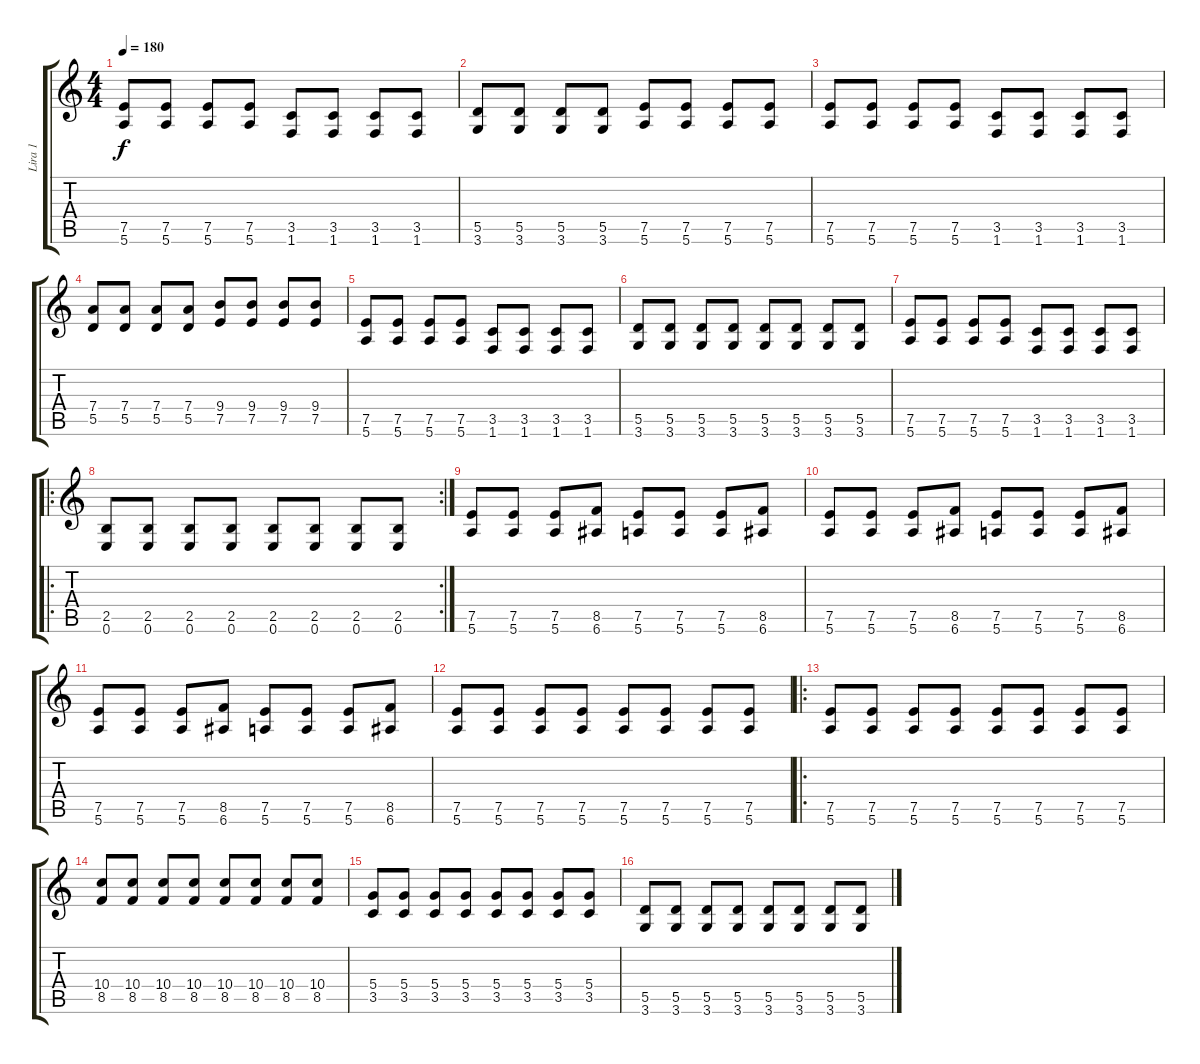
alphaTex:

\track ("Lira 1" "Lira 1") {instrument overdrivenguitar}
\staff {score tabs}
\tuning (E4 B3 G3 D3 A2 E2) {hide}
\ts (4 4)
\tempo 180
\clef g2
\ks c
(7.5 5.6).8{dy f} (7.5 5.6).8 (7.5 5.6).8 (7.5 5.6).8 (3.5 1.6).8 (3.5 1.6).8 (3.5 1.6).8 (3.5 1.6).8 |
(5.5 3.6).8 (5.5 3.6).8 (5.5 3.6).8 (5.5 3.6).8 (7.5 5.6).8 (7.5 5.6).8 (7.5 5.6).8 (7.5 5.6).8 |
(7.5 5.6).8 (7.5 5.6).8 (7.5 5.6).8 (7.5 5.6).8 (3.5 1.6).8 (3.5 1.6).8 (3.5 1.6).8 (3.5 1.6).8 |
(7.4 5.5).8 (7.4 5.5).8 (7.4 5.5).8 (7.4 5.5).8 (9.4 7.5).8 (9.4 7.5).8 (9.4 7.5).8 (9.4 7.5).8 |
(7.5 5.6).8 (7.5 5.6).8 (7.5 5.6).8 (7.5 5.6).8 (3.5 1.6).8 (3.5 1.6).8 (3.5 1.6).8 (3.5 1.6).8 |
(5.5 3.6).8 (5.5 3.6).8 (5.5 3.6).8 (5.5 3.6).8 (5.5 3.6).8 (5.5 3.6).8 (5.5 3.6).8 (5.5 3.6).8 |
(7.5 5.6).8 (7.5 5.6).8 (7.5 5.6).8 (7.5 5.6).8 (3.5 1.6).8 (3.5 1.6).8 (3.5 1.6).8 (3.5 1.6).8 |
\ro
\rc 2
(2.5 0.6).8 (2.5 0.6).8 (2.5 0.6).8 (2.5 0.6).8 (2.5 0.6).8 (2.5 0.6).8 (2.5 0.6).8 (2.5 0.6).8 |
(7.5 5.6).8 (7.5 5.6).8 (7.5 5.6).8 (8.5 6.6).8 (7.5 5.6).8 (7.5 5.6).8 (7.5 5.6).8 (8.5 6.6).8 |
(7.5 5.6).8 (7.5 5.6).8 (7.5 5.6).8 (8.5 6.6).8 (7.5 5.6).8 (7.5 5.6).8 (7.5 5.6).8 (8.5 6.6).8 |
(7.5 5.6).8 (7.5 5.6).8 (7.5 5.6).8 (8.5 6.6).8 (7.5 5.6).8 (7.5 5.6).8 (7.5 5.6).8 (8.5 6.6).8 |
(7.5 5.6).8 (7.5 5.6).8 (7.5 5.6).8 (7.5 5.6).8 (7.5 5.6).8 (7.5 5.6).8 (7.5 5.6).8 (7.5 5.6).8 |
\ro
(7.5 5.6).8 (7.5 5.6).8 (7.5 5.6).8 (7.5 5.6).8 (7.5 5.6).8 (7.5 5.6).8 (7.5 5.6).8 (7.5 5.6).8 |
(10.4 8.5).8 (10.4 8.5).8 (10.4 8.5).8 (10.4 8.5).8 (10.4 8.5).8 (10.4 8.5).8 (10.4 8.5).8 (10.4 8.5).8 |
(5.4 3.5).8 (5.4 3.5).8 (5.4 3.5).8 (5.4 3.5).8 (5.4 3.5).8 (5.4 3.5).8 (5.4 3.5).8 (5.4 3.5).8 |
(5.5 3.6).8 (5.5 3.6).8 (5.5 3.6).8 (5.5 3.6).8 (5.5 3.6).8 (5.5 3.6).8 (5.5 3.6).8 (5.5 3.6).8
